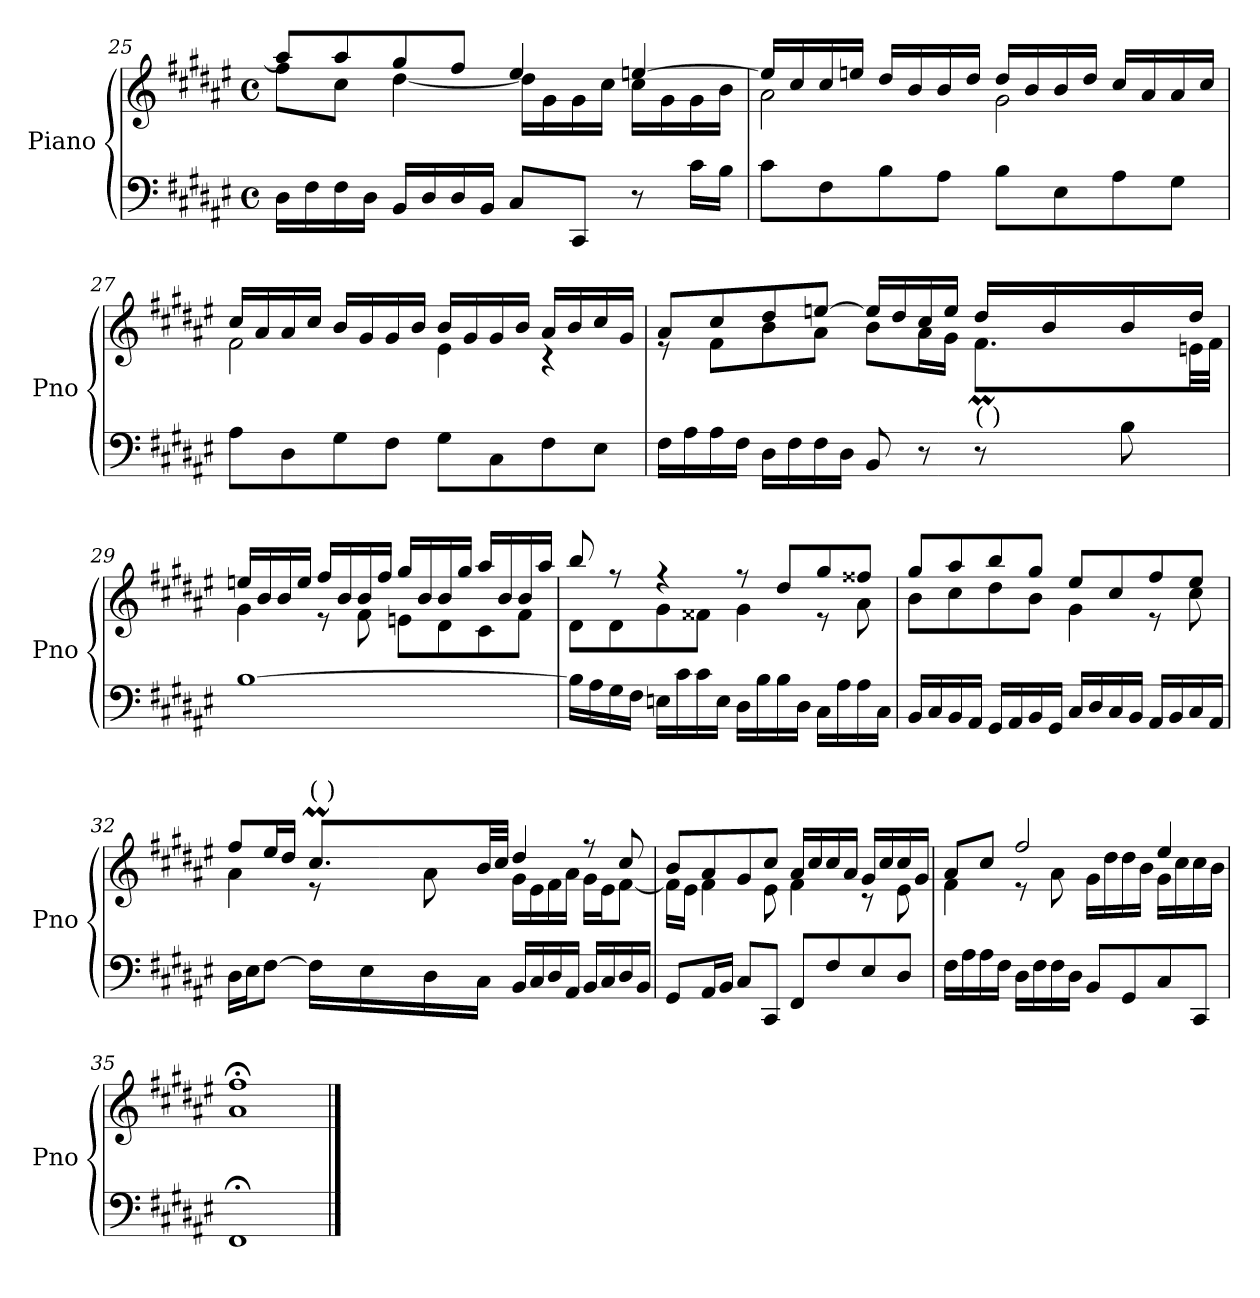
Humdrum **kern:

**kern	**kern
*part1	*part1
*staff2	*staff1
*I"Piano	*
*I'Pno	*
!!LO:LB:g=z
*clefF4	*clefG2
*k[f#c#g#d#a#e#]	*k[f#c#g#d#a#e#]
*F#:	*F#:
*M4/4	*M4/4
*met(c)	*met(c)
=25	=25
*	*^
16D#\LL	8aa#/L]	8ff#\L
16F#\	.	.
16F#\	8aa#/	8cc#\J
16D#\JJ	.	.
16BB/LL	8gg#/	[4dd#\
16D#/	.	.
16D#/	8ff#/J	.
16BB/JJ	.	.
8C#/L	4ee#/	16dd#\LL]
.	.	16g#\
8CC#/J	.	16g#\
.	.	16cc#\JJ
8r	[4een/	16cc#\LL
.	.	16g#\
16c#\LL	.	16g#\
16B\JJ	.	16b\JJ
=26	=26	=26
8c#\L	16ee/LL]	2a#\
.	16cc#/	.
8F#\	16cc#/	.
.	16een/JJ	.
8B\	16dd#/LL	.
.	16b/	.
8A#\J	16b/	.
.	16dd#/JJ	.
8B\L	16dd#/LL	2g#\
.	16b/	.
8E#\	16b/	.
.	16dd#/JJ	.
8A#\	16cc#/LL	.
.	16a#/	.
8G#\J	16a#/	.
.	16cc#/JJ	.
=27	=27	=27
8A#\L	16cc#/LL	2f#\
.	16a#/	.
8D#\	16a#/	.
.	16cc#/JJ	.
8G#\	16b/LL	.
.	16g#/	.
8F#\J	16g#/	.
.	16b/JJ	.
8G#\L	16b/LL	4e#\
.	16g#/	.
8C#\	16g#/	.
.	16b/JJ	.
8F#\	16a#/LL	4rc
.	16b/	.
8E#\J	16cc#/	.
.	16g#/JJ	.
!!LO:LB:g=z
=28	=28	=28
*	*	*^
16F#\LL	8a#/L	8re	2.ryy
16A#\	.	.	.
16A#\	8cc#/	8f#\L	.
16F#\JJ	.	.	.
16D#\LL	8dd#/	8b\	.
16F#\	.	.	.
16F#\	[8een/J	8a#\J	.
16D#\JJ	.	.	.
8BB/	16ee/LL]	8b\L	.
.	16dd#/	.	.
8r	16cc#/	16a#\L	.
.	16ee/JJ	16g#\JJ	.
*	*	*	*Xtuplet
!	!LO:TX:b:t=(   )	!	!
8r	16dd#/LL	8.f#M\L	128%3g#yy
.	.	.	128%3f#yy
.	.	.	128%3g#yy
.	16b/	.	.
.	.	.	128%3f#yy
.	.	.	128%3g#yy
.	.	.	128%3f#yy
8B\	16b/	.	.
.	.	.	128%3g#yy
.	.	.	128%3f#yy
.	16dd#/JJ	32en\LL	16ryy
.	.	32f#\JJJ	.
*	*	*v	*v
=29	=29	=29
[1B	16een/LL	4g#\
.	16b/	.
.	16b/	.
.	16ee/JJ	.
.	16ff#/LL	8re
.	16b/	.
.	16b/	8f#\
.	16ff#/JJ	.
.	16gg#/LL	8en\L
.	16b/	.
.	16b/	8d#\
.	16gg#/JJ	.
.	16aa#/LL	8c#\
.	16b/	.
.	16b/	8f#\J
.	16aa#/JJ	.
=30	=30	=30
16B\LL]	8bb/	8d#\L
16A#\	.	.
16G#\	8rff	8d#\
16F#\JJ	.	.
16En\LL	4rff	8g#\
16c#\	.	.
16c#\	.	8f##X\J
16E\JJ	.	.
16D#\LL	8rff	4g#\
16B\	.	.
16B\	8dd#/L	.
16D#\JJ	.	.
16C#\LL	8gg#/	8re
16A#\	.	.
16A#\	8ff##X/J	8a#\
16C#\JJ	.	.
!!LO:PB:g=z	!!
=31	=31	=31
16BB/LL	8gg#/L	8b\L
16C#/	.	.
16BB/	8aa#/	8cc#\
16AA#/JJ	.	.
16GG#/LL	8bb/	8dd#\
16AA#/	.	.
16BB/	8gg#/J	8b\J
16GG#/JJ	.	.
16C#/LL	8ee#/L	4g#\
16D#/	.	.
16C#/	8cc#/	.
16BB/JJ	.	.
16AA#/LL	8ff#/	8re
16BB/	.	.
16C#/	8ee#/J	8cc#\
16AA#/JJ	.	.
=32	=32	=32
*	*	*^
16D#\LL	8ff#/L	4a#\	4ryy
16E#\J	.	.	.
[8F#\J	16ee#/L	.	.
.	16dd#/JJ	.	.
!	!LO:TX:a:t=(   )	!	!
16F#\LL]	8.cc#M/L	8re	128%3dd#yy
.	.	.	128%3cc#yy
.	.	.	128%3dd#yy
16E#\	.	.	.
.	.	.	128%3cc#yy
.	.	.	128%3dd#yy
.	.	.	128%3cc#yy
16D#\	.	8a#\	.
.	.	.	128%3dd#yy
.	.	.	128%3cc#yy
16C#\JJ	32b/LL	.	2ryy
.	32cc#/JJJ	.	.
16BB/LL	4dd#/	16g#\LL	.
16C#/	.	16e#\	.
16D#/	.	16f#\	.
16AA#/JJ	.	16a#\JJ	.
16BB/LL	8rff	16g#\LL	.
16C#/	.	16e#\J	.
16D#/	8cc#/	[8f#\J	.
16BB/JJ	.	.	16ryy
*	*	*v	*v
!!LO:LB:g=z
=33	=33	=33
8GG#/L	8b/L	16f#\LL]
.	.	16e#\JJ
16AA#/L	8a#/	4f#\
16BB/JJ	.	.
8C#/L	8g#/	.
8CC#/J	8cc#/J	8e#\
8FF#/L	16a#/LL	4f#\
.	16cc#/	.
8F#/	16cc#/	.
.	16a#/JJ	.
8E#/	16g#/LL	8rc
.	16cc#/	.
8D#/J	16cc#/	8e#\
.	16g#/JJ	.
=34	=34	=34
16F#\LL	8a#/L	4f#\
16A#\	.	.
16A#\	8cc#/J	.
16F#\JJ	.	.
16D#\LL	2ff#/	8re
16F#\	.	.
16F#\	.	8a#\
16D#\JJ	.	.
8BB/L	.	16g#\LL
.	.	16dd#\
8GG#/	.	16dd#\
.	.	16b\JJ
8C#/	4ee#/	16g#\LL
.	.	16cc#\
8CC#/J	.	16cc#\
.	.	16b\JJ
*	*v	*v
=35	=35
1FF#;	1a#;< 1ff#;<
==	==
*-	*-
